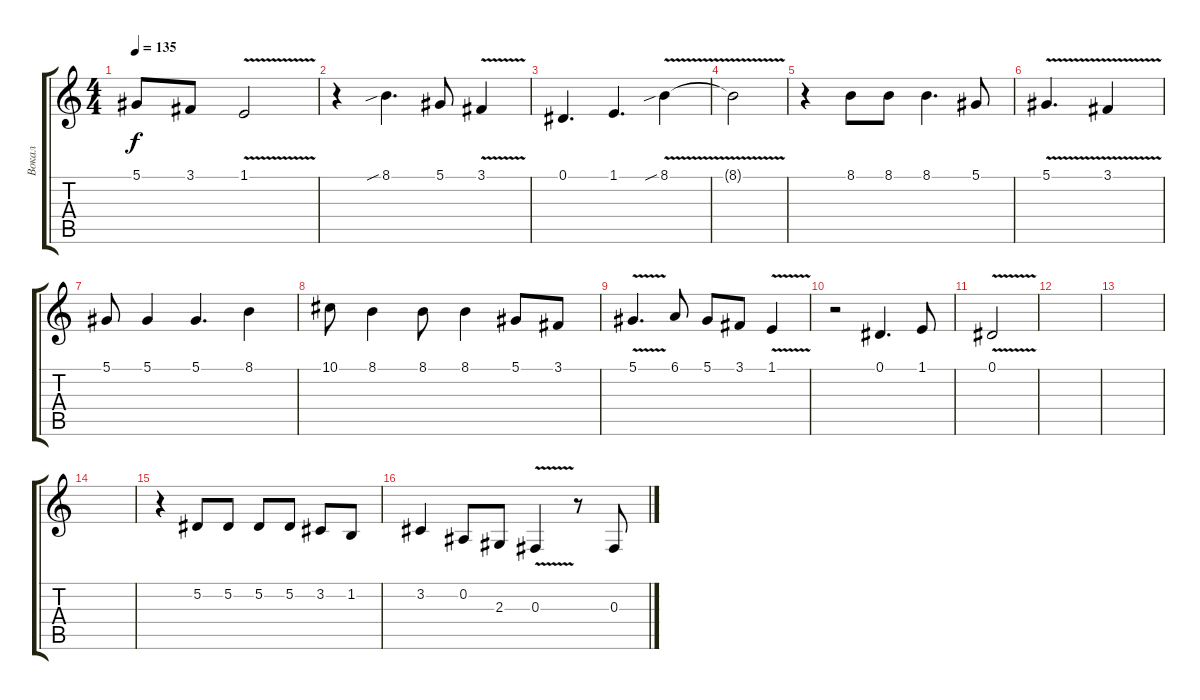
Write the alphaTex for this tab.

\track ("Вокал" "Вокал") {instrument synthvoice}
\staff {score tabs}
\tuning (Eb4 Bb3 Gb3 Db3 Ab2 Eb2) {hide}
\ts (4 4)
\tempo 135
\clef g2
\ks c
5.1.8{dy f} 3.1.8 1.1{v}.2 |
r.4 8.1{sib}.4{d} 5.1.8 3.1{v}.4 |
0.1.4{d} 1.1.4{d} 8.1{v sib}.4 |
8.1{t}.2 |
r.4 8.1.8 8.1.8 8.1.4{d} 5.1.8 |
5.1{v}.4{d} 3.1{v}.4 |
5.1.8 5.1.4 5.1.4{d} 8.1.4 |
10.1.8 8.1.4 8.1.8 8.1.4 5.1.8 3.1.8 |
5.1{v}.4{d} 6.1.8 5.1.8 3.1.8 1.1{v}.4 |
r.2 0.1.4{d} 1.1.8 |
0.1{v}.2 |
|
|
|
r.4 5.2.8 5.2.8 5.2.8 5.2.8 3.2.8 1.2.8 |
3.2.4 0.2.8 2.3.8 0.3{v}.4 r.8 0.3.8
